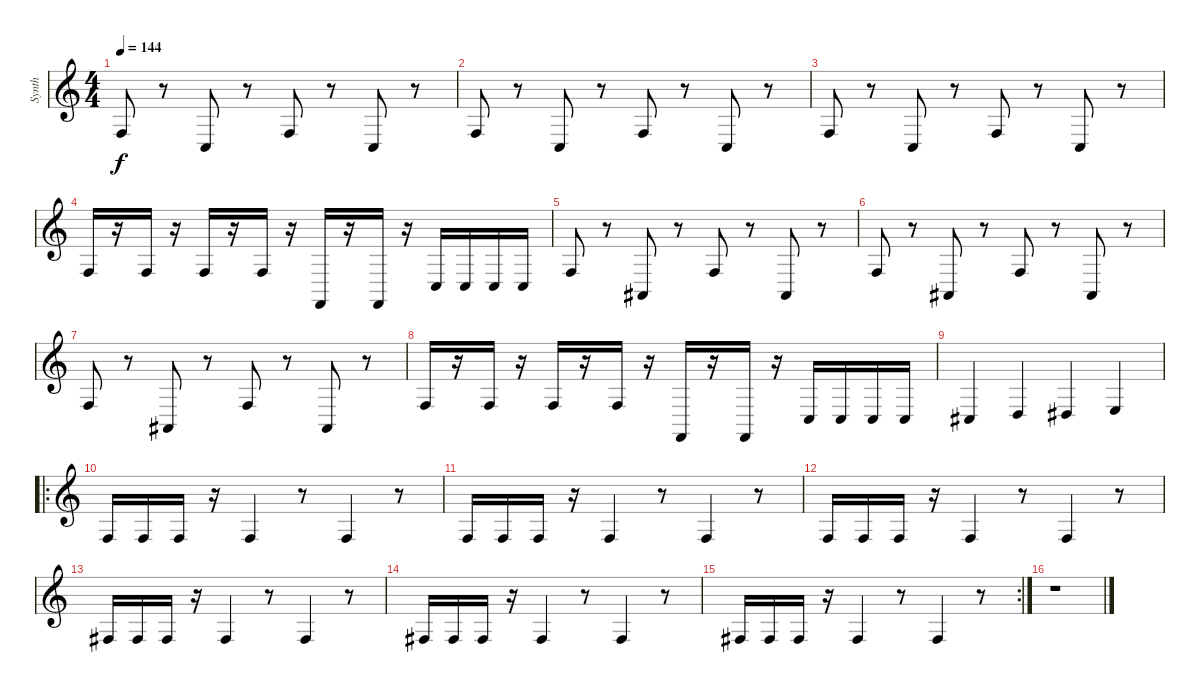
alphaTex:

\track ("Synth" "Synth") {instrument acousticgrandpiano}
\staff {score}
\tuning (D4 A3 F3 C3 G2 D2) {hide}
\ts (4 4)
\tempo 144
\clef g2
\ks c
0.3.8{dy f} r.8 0.4.8 r.8 0.3.8 r.8 0.4.8 r.8 |
0.3.8 r.8 0.4.8 r.8 0.3.8 r.8 0.4.8 r.8 |
0.3.8 r.8 0.4.8 r.8 0.3.8 r.8 0.4.8 r.8 |
0.3.16 r.16 0.3.16 r.16 0.3.16 r.16 0.3.16 r.16 3.6.16 r.16 3.6.16 r.16 0.4.16 0.4.16 0.4.16 0.4.16 |
0.3.8 r.8 3.5.8 r.8 0.3.8 r.8 3.5.8 r.8 |
0.3.8 r.8 3.5.8 r.8 0.3.8 r.8 3.5.8 r.8 |
0.3.8 r.8 3.5.8 r.8 0.3.8 r.8 3.5.8 r.8 |
0.3.16 r.16 0.3.16 r.16 0.3.16 r.16 0.3.16 r.16 3.6.16 r.16 3.6.16 r.16 0.4.16 0.4.16 0.4.16 0.4.16 |
1.4.4 2.4.4 3.4.4 4.4.4 |
\ro
0.3.16 0.3.16 0.3.16 r.16 0.3.4 r.8 0.3.4 r.8 |
0.3.16 0.3.16 0.3.16 r.16 0.3.4 r.8 0.3.4 r.8 |
0.3.16 0.3.16 0.3.16 r.16 0.3.4 r.8 0.3.4 r.8 |
1.3.16 1.3.16 1.3.16 r.16 1.3.4 r.8 1.3.4 r.8 |
1.3.16 1.3.16 1.3.16 r.16 1.3.4 r.8 1.3.4 r.8 |
\rc 2
1.3.16 1.3.16 1.3.16 r.16 1.3.4 r.8 1.3.4 r.8 |
r.1
